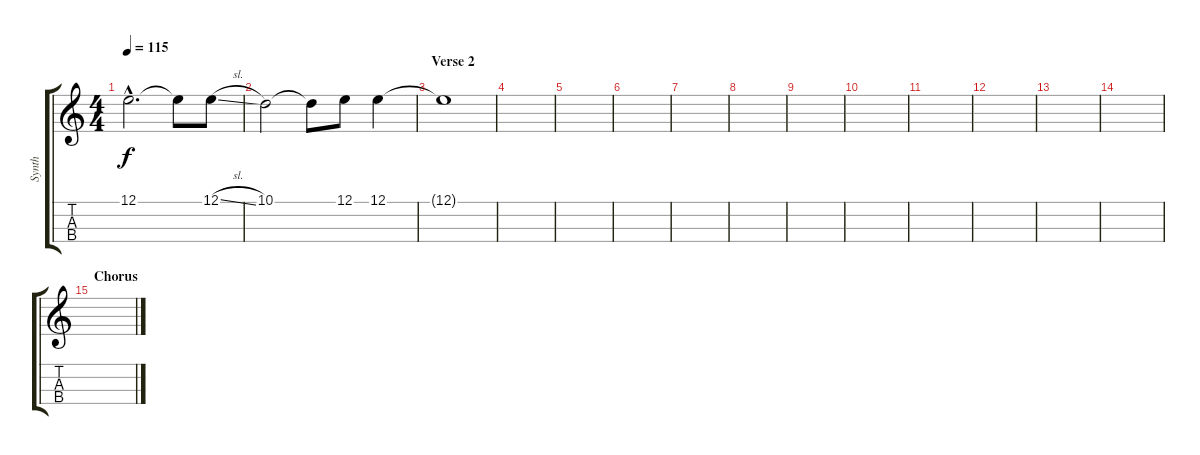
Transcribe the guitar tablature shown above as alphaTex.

\track ("Synth" "Synth") {instrument stringensemble1}
\staff {score tabs}
\tuning (E4 B3 G3 D3) {hide}
\ts (4 4)
\tempo 115
\clef g2
\ks c
12.1{hac t}.2{d dy f} 12.1{t}.8 12.1{sl}.8 |
10.1.2 10.1{t}.8 12.1.8 12.1.4 |
\section ("" "Verse 2")
12.1{t}.1 |
|
|
|
|
|
|
|
|
|
|
|
\section ("" "Chorus")
